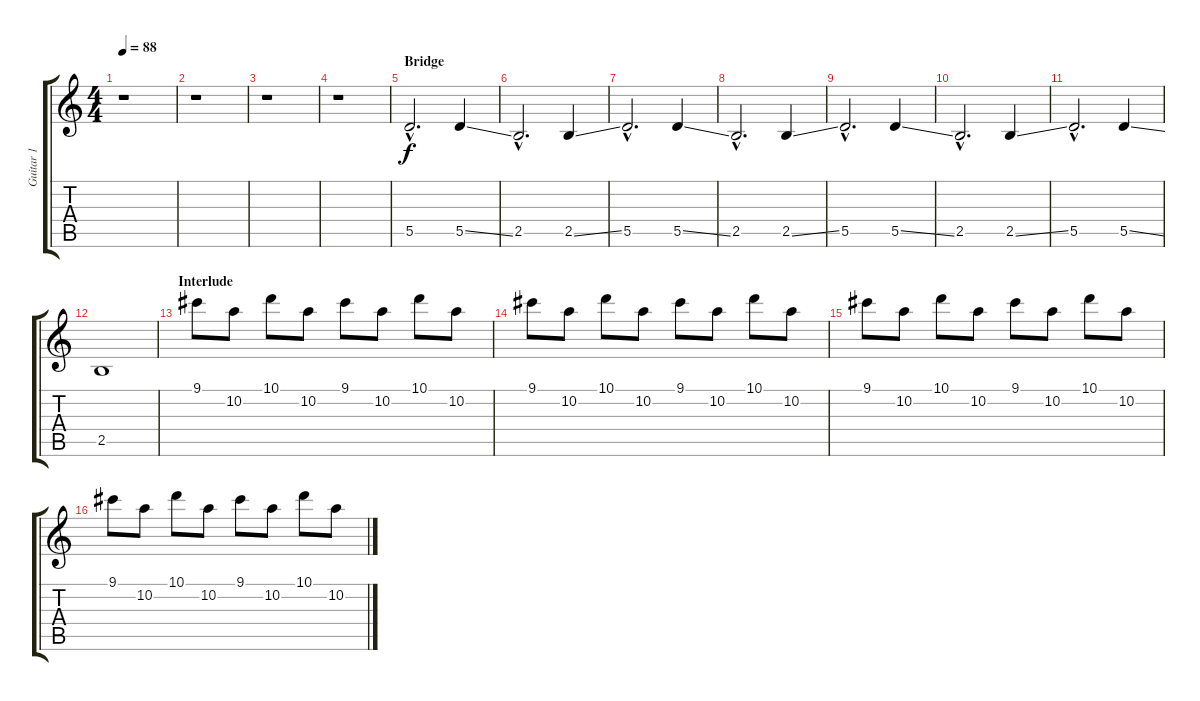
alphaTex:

\track ("Guitar 1" "Guitar 1") {instrument electricguitarclean}
\staff {score tabs}
\tuning (E4 B3 G3 D3 A2 E2) {hide}
\ts (4 4)
\tempo 88
\clef g2
\ks c
r.1{dy mf} |
r.1 |
r.1 |
r.1 |
\section ("" "Bridge")
5.5{hac}.2{d dy f instrument distortionguitar} 5.5{ss}.4 |
2.5{hac}.2{d} 2.5{ss}.4 |
5.5{hac}.2{d} 5.5{ss}.4 |
2.5{hac}.2{d} 2.5{ss}.4 |
5.5{hac}.2{d} 5.5{ss}.4 |
2.5{hac}.2{d} 2.5{ss}.4 |
5.5{hac}.2{d} 5.5{ss}.4 |
2.5.1 |
\section ("" "Interlude")
9.1.8 10.2.8 10.1.8 10.2.8 9.1.8 10.2.8 10.1.8 10.2.8 |
9.1.8 10.2.8 10.1.8 10.2.8 9.1.8 10.2.8 10.1.8 10.2.8 |
9.1.8 10.2.8 10.1.8 10.2.8 9.1.8 10.2.8 10.1.8 10.2.8 |
9.1.8 10.2.8 10.1.8 10.2.8 9.1.8 10.2.8 10.1.8 10.2.8
